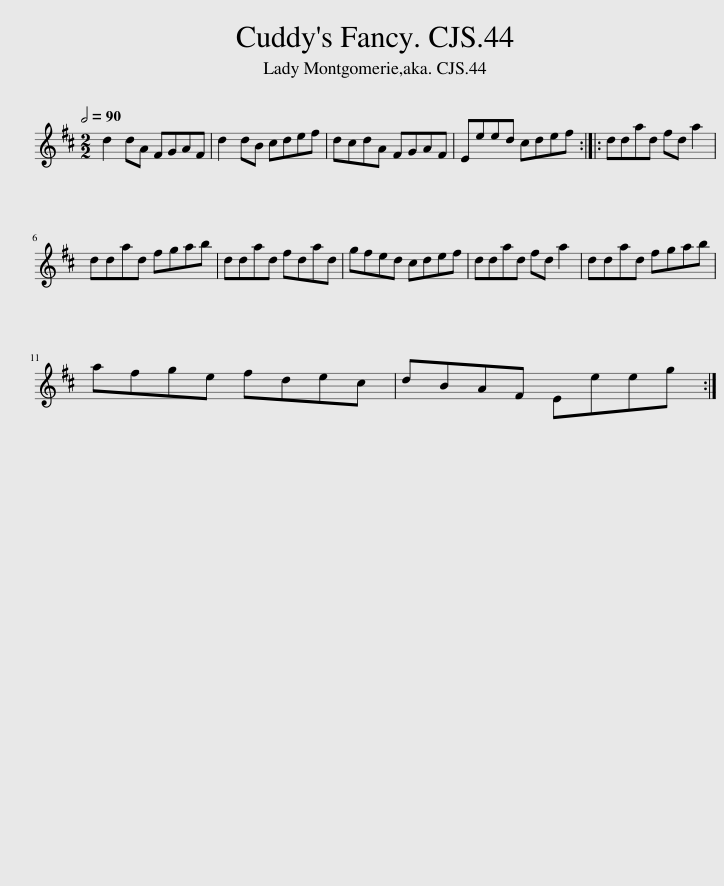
X:1
L:1/8
Q:1/2=90
M:2/2
I:linebreak $
K:D
V:1 treble
V:1
 d2 dA FGAF | d2 dB cdef | dcdA FGAF | Eeed cdef :: ddad fd a2 |$ %5
 ddad fgab | ddad fdad | gfed cdef | ddad fd a2 | ddad fgab |$ %10
 afge fdec | dBAF Eeeg :| %12
